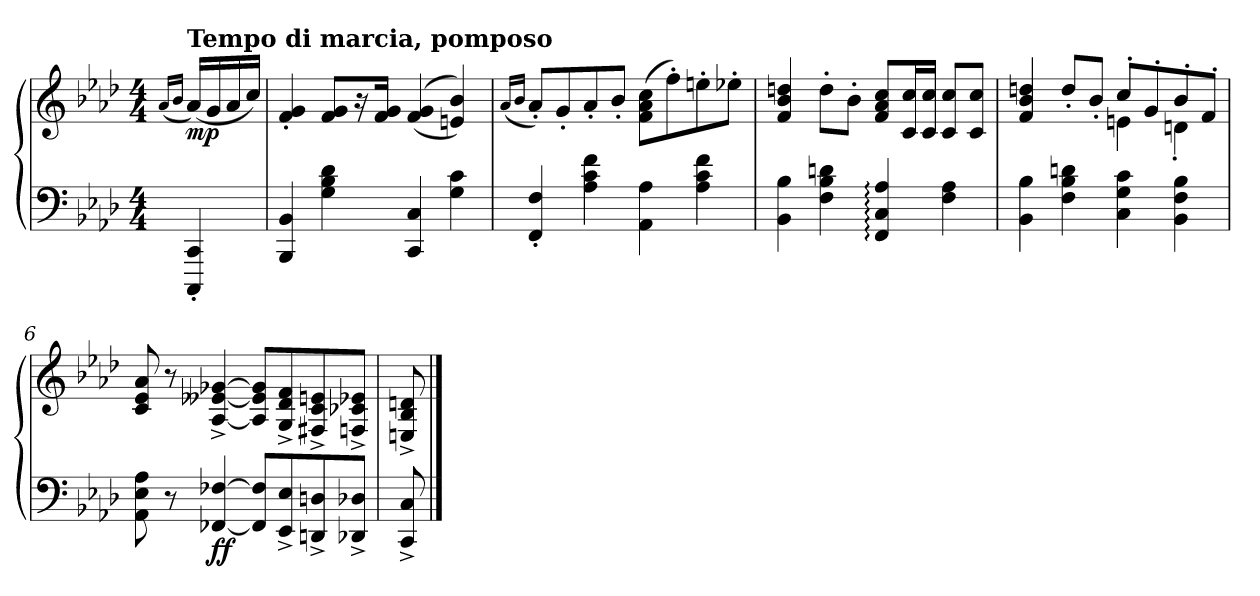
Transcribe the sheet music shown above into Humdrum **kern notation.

**kern	**kern	**dynam
*part1	*part1	*part1
*staff2	*staff1	*staff1/2
*clefF4	*clefG2	*
*k[b-e-a-d-]	*k[b-e-a-d-]	*
*f:	*f:	*
*M4/4	*M4/4	*
=1	=1	=1
.	(<16qa-/LL	.
.	16qb-/JJ	.
!	!LO:TX:a:B:t=Tempo di marcia, pomposo	!
!	!	!LO:DY:b
4CCC/'< 4CC/'<	(<16a-/LL)	mp
.	16g/	.
.	16a-/	.
.	16cc/JJ)	.
=2	=2	=2
4BBB-/ 4BB-/	4f/'< 4g/'<	.
4G\ 4B-\ 4d-\	8f/ 8g/L	.
.	16r	.
.	16f/ 16g/Jk	.
4CC/ 4C/	(<(4f/ 4g/	.
4G\ 4c\	4en/ 4b-/))	.
=3	=3	=3
.	(<16qa-/LL	.
.	16qb-/JJ	.
4FF/'< 4F/'<	8a-'</L)	.
.	8g'</	.
4A-\ 4c\ 4f\	8a-'</	.
.	8b-'</J	.
4AA-\ 4A-\	(>8f\ 8a-\ 8cc\L	.
.	8ff'>\)	.
4A-\ 4c\ 4f\	8een'>\	.
.	8ee-X'>\J	.
!!LO:LB:g=z
=4	=4	=4
4BB-\ 4B-\	4f/ 4b-/ 4ddn/	.
4F\ 4B-\ 4dn\	8dd'>\L	.
.	8b-'>\J	.
4FF/: 4C/: 4A-/:	8f/ 8a-/ 8cc/L	.
.	16c/ 16cc/L	.
.	16c/ 16cc/JJ	.
4F\ 4A-\	8c/ 8cc/L	.
.	8c/ 8cc/J	.
=5	=5	=5
*	*^	*
4BB-\ 4B-\	4f/ 4b-/ 4ddn/	4ryy	.
4F\ 4B-\ 4dn\	8dd'>/L	4ryy	.
.	8b-'>/J	.	.
4C\ 4G\ 4c\	8cc'>/L	4en\	.
.	8g'>/	.	.
4BB-\ 4F\ 4B-\	8b-'>/	4dn'<\	.
.	8f'>/J	.	.
*	*v	*v	*
=6	=6	=6
8AA-\ 8E-\ 8A-\	8c/ 8e-/ 8a-/	.
8r	8r	.
!	!	!LO:DY:b=2
!	!	!LO:DY:n=1:b
[4FF-X/ [4F-X/	[4A-/^> [4e--X/^> [4g-X/^>	f f
8FF-/] 8F-/]L	8A-/] 8e--/] 8g-/]L	.
8EE-/^< 8E-/^<	8G/^> 8d-/^> 8f/^>	.
8DDn/^< 8Dn/^<	8F#X/^> 8c/^> 8en/^>	.
8DD-X/^< 8D-X/^<J	8Fn/^> 8c-X/^> 8e-X/^>J	.
=7	=7	=7
8CC/^< 8C/^<	8En/^> 8B-/^> 8dn/^>	.
==	==	==
*-	*-	*-
